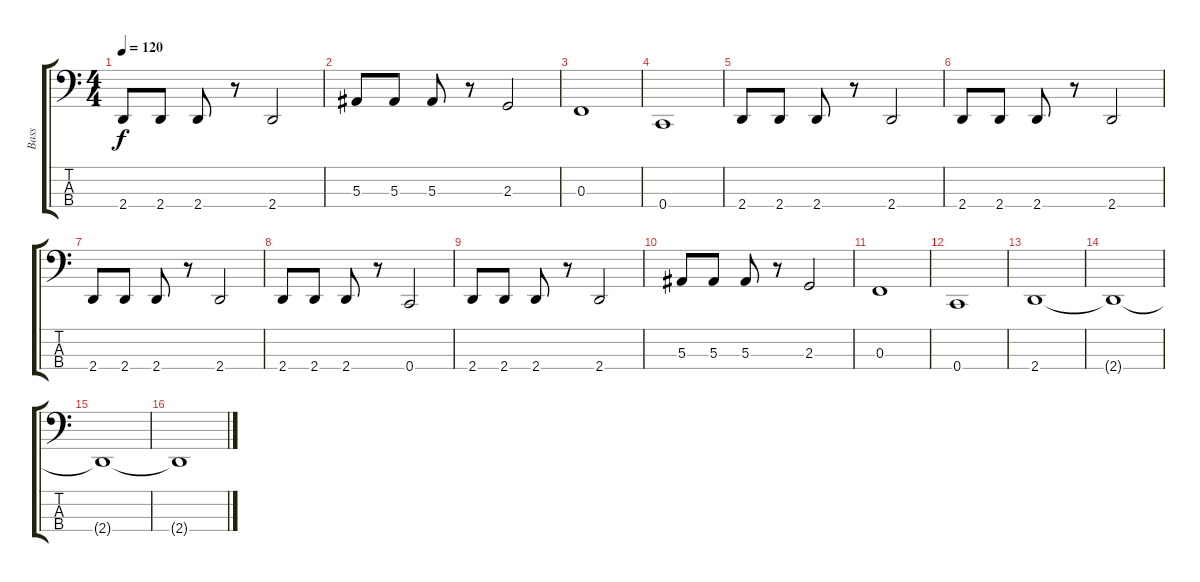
\track ("Bass" "Bass") {instrument electricbasspick}
\staff {score tabs}
\tuning (Eb2 Bb1 F1 C1) {hide}
\ts (4 4)
\tempo 120
\clef f4
\ks c
2.4.8{dy f} 2.4.8 2.4.8 r.8 2.4.2 |
5.3.8 5.3.8 5.3.8 r.8 2.3.2 |
0.3.1 |
0.4.1 |
2.4.8 2.4.8 2.4.8 r.8 2.4.2 |
2.4.8 2.4.8 2.4.8 r.8 2.4.2 |
2.4.8 2.4.8 2.4.8 r.8 2.4.2 |
2.4.8 2.4.8 2.4.8 r.8 0.4.2 |
2.4.8 2.4.8 2.4.8 r.8 2.4.2 |
5.3.8 5.3.8 5.3.8 r.8 2.3.2 |
0.3.1 |
0.4.1 |
2.4.1 |
2.4{t}.1 |
2.4{t}.1 |
2.4{t}.1
